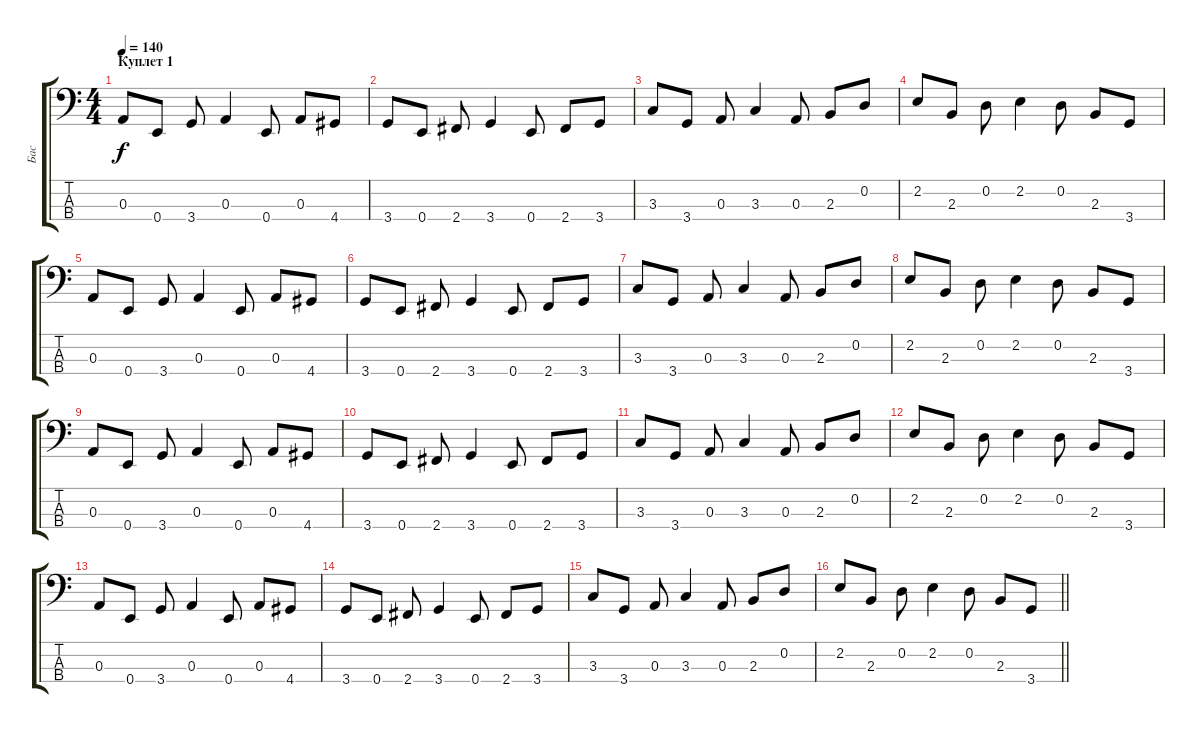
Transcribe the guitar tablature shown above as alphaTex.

\track ("Бас" "Бас") {solo instrument synthbass1}
\staff {score tabs}
\tuning (G2 D2 A1 E1) {hide}
\ts (4 4)
\section ("" "Куплет 1")
\tempo 140
\clef f4
\ks c
0.3.8{dy f} 0.4.8 3.4.8 0.3.4 0.4.8 0.3.8 4.4.8 |
3.4.8 0.4.8 2.4.8 3.4.4 0.4.8 2.4.8 3.4.8 |
3.3.8 3.4.8 0.3.8 3.3.4 0.3.8 2.3.8 0.2.8 |
2.2.8 2.3.8 0.2.8 2.2.4 0.2.8 2.3.8 3.4.8 |
0.3.8 0.4.8 3.4.8 0.3.4 0.4.8 0.3.8 4.4.8 |
3.4.8 0.4.8 2.4.8 3.4.4 0.4.8 2.4.8 3.4.8 |
3.3.8 3.4.8 0.3.8 3.3.4 0.3.8 2.3.8 0.2.8 |
2.2.8 2.3.8 0.2.8 2.2.4 0.2.8 2.3.8 3.4.8 |
0.3.8 0.4.8 3.4.8 0.3.4 0.4.8 0.3.8 4.4.8 |
3.4.8 0.4.8 2.4.8 3.4.4 0.4.8 2.4.8 3.4.8 |
3.3.8 3.4.8 0.3.8 3.3.4 0.3.8 2.3.8 0.2.8 |
2.2.8 2.3.8 0.2.8 2.2.4 0.2.8 2.3.8 3.4.8 |
0.3.8 0.4.8 3.4.8 0.3.4 0.4.8 0.3.8 4.4.8 |
3.4.8 0.4.8 2.4.8 3.4.4 0.4.8 2.4.8 3.4.8 |
3.3.8 3.4.8 0.3.8 3.3.4 0.3.8 2.3.8 0.2.8 |
\barLineRight lightlight
2.2.8 2.3.8 0.2.8 2.2.4 0.2.8 2.3.8 3.4.8
